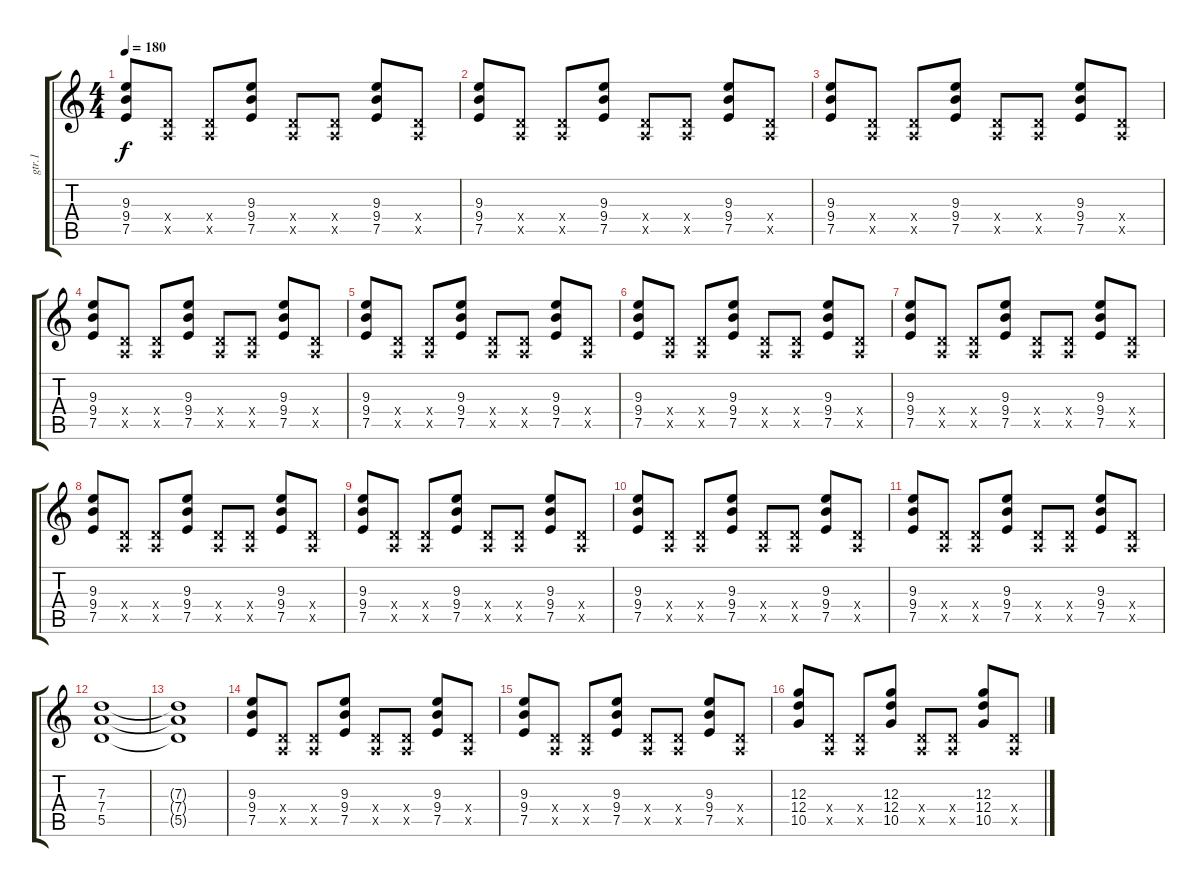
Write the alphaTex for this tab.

\track ("gtr.1" "gtr.1") {instrument overdrivenguitar}
\staff {score tabs}
\tuning (E4 B3 G3 D3 A2 E2) {hide}
\ts (4 4)
\tempo 180
\clef g2
\ks c
(9.3 9.4 7.5).8{dy f instrument overdrivenguitar} (0.4{x} 0.5{x}).8 (0.4{x} 0.5{x}).8 (9.3 9.4 7.5).8 (0.4{x} 0.5{x}).8 (0.4{x} 0.5{x}).8 (9.3 9.4 7.5).8 (0.4{x} 0.5{x}).8 |
(9.3 9.4 7.5).8 (0.4{x} 0.5{x}).8 (0.4{x} 0.5{x}).8 (9.3 9.4 7.5).8 (0.4{x} 0.5{x}).8 (0.4{x} 0.5{x}).8 (9.3 9.4 7.5).8 (0.4{x} 0.5{x}).8 |
(9.3 9.4 7.5).8 (0.4{x} 0.5{x}).8 (0.4{x} 0.5{x}).8 (9.3 9.4 7.5).8 (0.4{x} 0.5{x}).8 (0.4{x} 0.5{x}).8 (9.3 9.4 7.5).8 (0.4{x} 0.5{x}).8 |
(9.3 9.4 7.5).8 (0.4{x} 0.5{x}).8 (0.4{x} 0.5{x}).8 (9.3 9.4 7.5).8 (0.4{x} 0.5{x}).8 (0.4{x} 0.5{x}).8 (9.3 9.4 7.5).8 (0.4{x} 0.5{x}).8 |
(9.3 9.4 7.5).8 (0.4{x} 0.5{x}).8 (0.4{x} 0.5{x}).8 (9.3 9.4 7.5).8 (0.4{x} 0.5{x}).8 (0.4{x} 0.5{x}).8 (9.3 9.4 7.5).8 (0.4{x} 0.5{x}).8 |
(9.3 9.4 7.5).8 (0.4{x} 0.5{x}).8 (0.4{x} 0.5{x}).8 (9.3 9.4 7.5).8 (0.4{x} 0.5{x}).8 (0.4{x} 0.5{x}).8 (9.3 9.4 7.5).8 (0.4{x} 0.5{x}).8 |
(9.3 9.4 7.5).8 (0.4{x} 0.5{x}).8 (0.4{x} 0.5{x}).8 (9.3 9.4 7.5).8 (0.4{x} 0.5{x}).8 (0.4{x} 0.5{x}).8 (9.3 9.4 7.5).8 (0.4{x} 0.5{x}).8 |
(9.3 9.4 7.5).8 (0.4{x} 0.5{x}).8 (0.4{x} 0.5{x}).8 (9.3 9.4 7.5).8 (0.4{x} 0.5{x}).8 (0.4{x} 0.5{x}).8 (9.3 9.4 7.5).8 (0.4{x} 0.5{x}).8 |
(9.3 9.4 7.5).8 (0.4{x} 0.5{x}).8 (0.4{x} 0.5{x}).8 (9.3 9.4 7.5).8 (0.4{x} 0.5{x}).8 (0.4{x} 0.5{x}).8 (9.3 9.4 7.5).8 (0.4{x} 0.5{x}).8 |
(9.3 9.4 7.5).8 (0.4{x} 0.5{x}).8 (0.4{x} 0.5{x}).8 (9.3 9.4 7.5).8 (0.4{x} 0.5{x}).8 (0.4{x} 0.5{x}).8 (9.3 9.4 7.5).8 (0.4{x} 0.5{x}).8 |
(9.3 9.4 7.5).8 (0.4{x} 0.5{x}).8 (0.4{x} 0.5{x}).8 (9.3 9.4 7.5).8 (0.4{x} 0.5{x}).8 (0.4{x} 0.5{x}).8 (9.3 9.4 7.5).8 (0.4{x} 0.5{x}).8 |
(7.3 7.4 5.5).1 |
(7.3{t} 7.4{t} 5.5{t}).1 |
(9.3 9.4 7.5).8 (0.4{x} 0.5{x}).8 (0.4{x} 0.5{x}).8 (9.3 9.4 7.5).8 (0.4{x} 0.5{x}).8 (0.4{x} 0.5{x}).8 (9.3 9.4 7.5).8 (0.4{x} 0.5{x}).8 |
(9.3 9.4 7.5).8 (0.4{x} 0.5{x}).8 (0.4{x} 0.5{x}).8 (9.3 9.4 7.5).8 (0.4{x} 0.5{x}).8 (0.4{x} 0.5{x}).8 (9.3 9.4 7.5).8 (0.4{x} 0.5{x}).8 |
(12.3 12.4 10.5).8 (0.4{x} 0.5{x}).8 (0.4{x} 0.5{x}).8 (12.3 12.4 10.5).8 (0.4{x} 0.5{x}).8 (0.4{x} 0.5{x}).8 (12.3 12.4 10.5).8 (0.4{x} 0.5{x}).8
